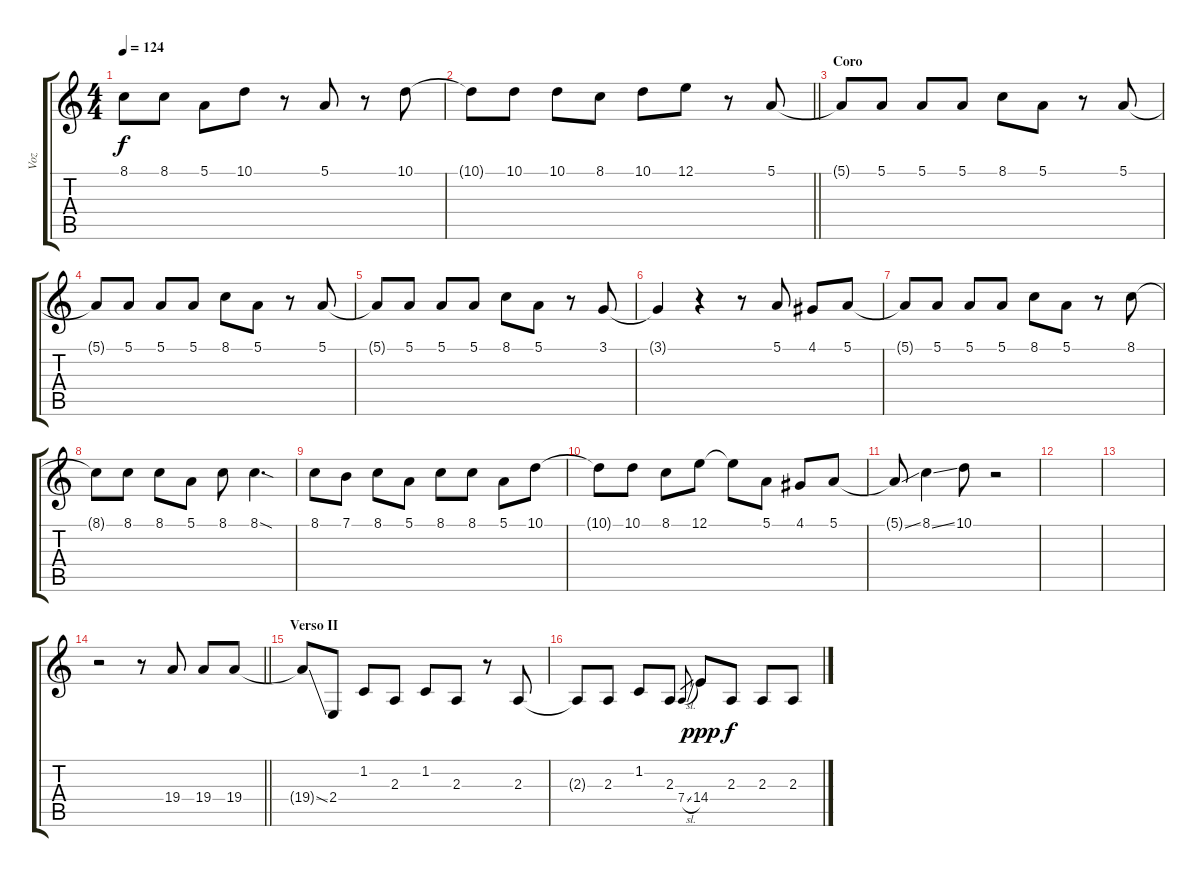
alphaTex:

\track ("Voz" "Voz") {instrument stringensemble1}
\staff {score tabs}
\tuning (E4 B3 G3 D3 A2 E2) {hide}
\ts (4 4)
\tempo 124
\clef g2
\ks c
8.1.8{dy f} 8.1.8 5.1.8 10.1.8 r.8 5.1.8 r.8 10.1.8 |
\barLineRight lightlight
10.1{t}.8 10.1.8 10.1.8 8.1.8 10.1.8 12.1.8 r.8 5.1.8 |
\section ("" "Coro")
5.1{t}.8 5.1.8 5.1.8 5.1.8 8.1.8 5.1.8 r.8 5.1.8 |
5.1{t}.8 5.1.8 5.1.8 5.1.8 8.1.8 5.1.8 r.8 5.1.8 |
5.1{t}.8 5.1.8 5.1.8 5.1.8 8.1.8 5.1.8 r.8 3.1.8 |
3.1{t}.4 r.4 r.8 5.1.8 4.1.8 5.1.8 |
5.1{t}.8 5.1.8 5.1.8 5.1.8 8.1.8 5.1.8 r.8 8.1.8 |
8.1{t}.8 8.1.8 8.1.8 5.1.8 8.1.8 8.1{sod}.4{d} |
8.1.8 7.1.8 8.1.8 5.1.8 8.1.8 8.1.8 5.1.8 10.1.8 |
10.1{t}.8 10.1.8 8.1.8 12.1.8 12.1{t}.8 5.1.8 4.1.8 5.1.8 |
5.1{ss t}.8 8.1{ss}.4 10.1.8 r.2 |
|
|
\barLineRight lightlight
r.2 r.8 19.4.8 19.4.8 19.4.8 |
\section ("" "Verso II")
19.4{ss t}.8 2.4.8 1.2.8 2.3.8 1.2.8 2.3.8 r.8 2.3.8 |
2.3{t}.8 2.3.8 1.2.8 2.3.8 7.4{sl}.8{gr} 14.4.8{dy ppp} 2.3.8{dy f} 2.3.8 2.3.8
